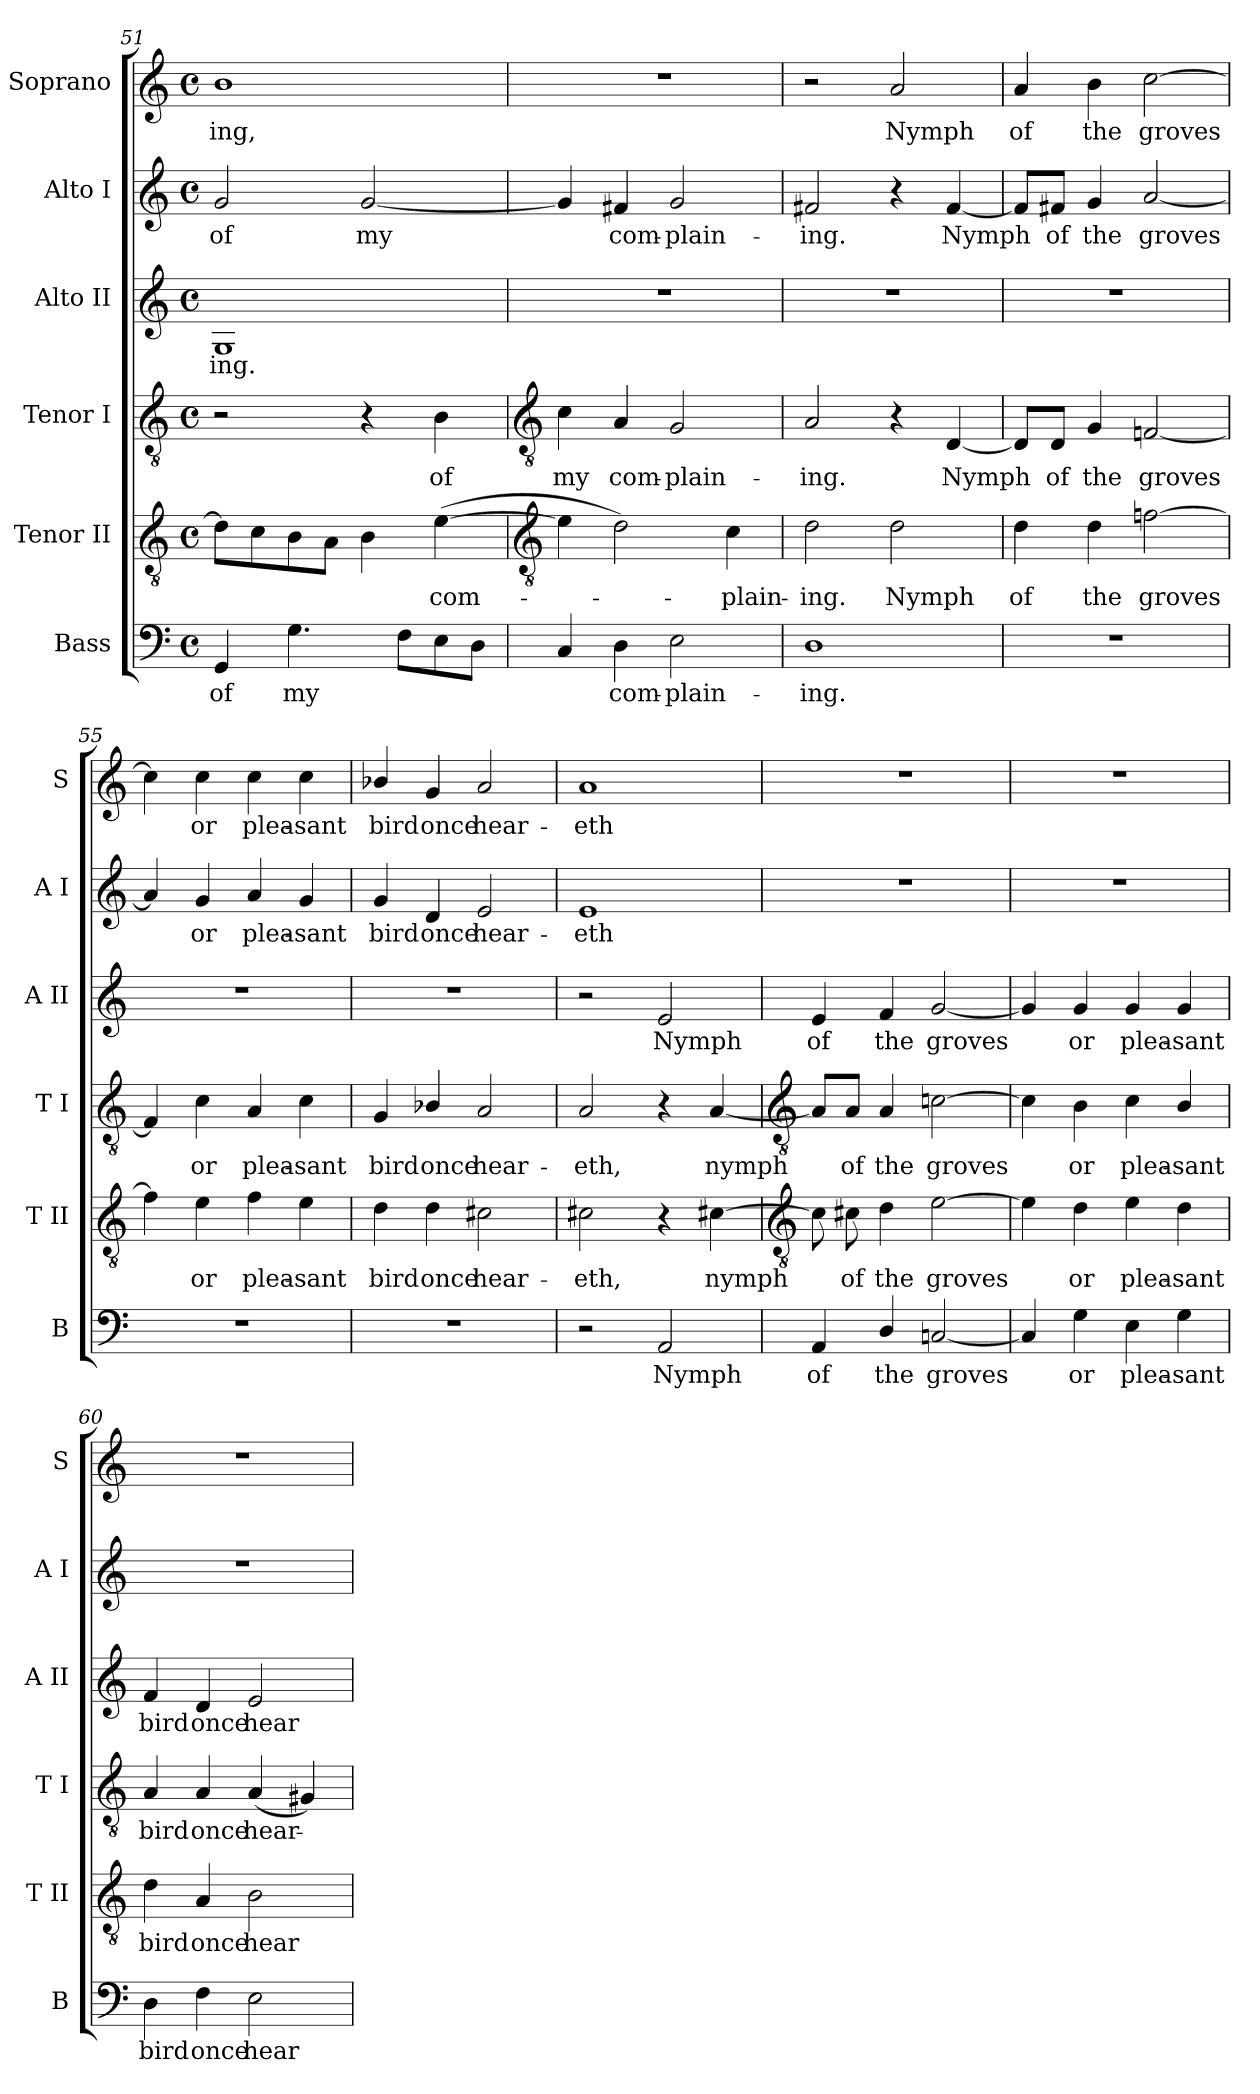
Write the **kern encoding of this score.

**kern	**text	**kern	**text	**kern	**text	**kern	**text	**kern	**text	**kern	**text
*part6	*part6	*part5	*part5	*part4	*part4	*part3	*part3	*part2	*part2	*part1	*part1
*staff6	*staff6	*staff5	*staff5	*staff4	*staff4	*staff3	*staff3	*staff2	*staff2	*staff1	*staff1
*I"Bass	*	*I"Tenor II	*	*I"Tenor I	*	*I"Alto II	*	*I"Alto I	*	*I"Soprano	*
*I'B	*	*I'T II	*	*I'T I	*	*I'A II	*	*I'A I	*	*I'S	*
*clefF4	*	*clefGv2	*	*clefGv2	*	*clefG2	*	*clefG2	*	*clefG2	*
*k[]	*	*k[]	*	*k[]	*	*k[]	*	*k[]	*	*k[]	*
*C:	*	*C:	*	*C:	*	*C:	*	*C:	*	*C:	*
*M4/4	*	*M4/4	*	*M4/4	*	*M4/4	*	*M4/4	*	*M4/4	*
*met(c)	*	*met(c)	*	*met(c)	*	*met(c)	*	*met(c)	*	*met(c)	*
=51	=51	=51	=51	=51	=51	=51	=51	=51	=51	=51	=51
!	!LO:LY:b	!	!	!	!	!	!LO:LY:b	!	!LO:LY:b	!	!LO:LY:b
4GG	of	8dL]	.	2r	.	1G	-ing.	2g	of	1b	ing,
.	.	8c	.	.	.	.	.	.	.	.	.
!	!LO:LY:b	!	!	!	!	!	!	!	!	!	!
4.G	my	8B	.	.	.	.	.	.	.	.	.
.	.	8AJ	.	.	.	.	.	.	.	.	.
!	!	!	!	!	!	!	!	!	!LO:LY:b	!	!
.	.	4B	.	4r	.	.	.	[2g	my	.	.
8FL	.	.	.	.	.	.	.	.	.	.	.
!	!	!	!LO:LY:b	!	!LO:LY:b	!	!	!	!	!	!
8E	.	(>[4e	com-	4B	of	.	.	.	.	.	.
8DJ	.	.	.	.	.	.	.	.	.	.	.
!!LO:LB:g=z
=52	=52	=52	=52	=52	=52	=52	=52	=52	=52	=52	=52
*	*	*clefGv2	*	*clefGv2	*	*	*	*	*	*	*
!	!	!	!	!	!LO:LY:b	!	!	!	!	!	!
4C	.	4e]	.	4c	my	1r	.	4g]	.	1r	.
!	!LO:LY:b	!	!	!	!LO:LY:b	!	!	!	!LO:LY:b	!	!
4D	com-	2d)	.	4A	com-	.	.	4f#X	com-	.	.
!	!LO:LY:b	!	!	!	!LO:LY:b	!	!	!	!LO:LY:b	!	!
2E	-plain-	.	.	2G	-plain-	.	.	2g	-plain-	.	.
!	!	!	!LO:LY:b	!	!	!	!	!	!	!	!
.	.	4c	plain-	.	.	.	.	.	.	.	.
=53	=53	=53	=53	=53	=53	=53	=53	=53	=53	=53	=53
!	!LO:LY:b	!	!LO:LY:b	!	!LO:LY:b	!	!	!	!LO:LY:b	!	!
1D	-ing.	2d	-ing.	2A	-ing.	1r	.	2f#X	-ing.	2r	.
!	!	!	!LO:LY:b	!	!	!	!	!	!	!	!LO:LY:b
.	.	2d	Nymph	4r	.	.	.	4r	.	2a	Nymph
!	!	!	!	!	!LO:LY:b	!	!	!	!LO:LY:b	!	!
.	.	.	.	[4D	Nymph	.	.	[4f#	Nymph	.	.
=54	=54	=54	=54	=54	=54	=54	=54	=54	=54	=54	=54
!	!	!	!LO:LY:b	!	!	!	!	!	!	!	!LO:LY:b
1r	.	4d	of	8D/L]	.	1r	.	8f#/L]	.	4a	of
!	!	!	!	!	!LO:LY:b	!	!	!	!LO:LY:b	!	!
.	.	.	.	8D/J	of	.	.	8f#/J	of	.	.
!	!	!	!LO:LY:b	!	!LO:LY:b	!	!	!	!LO:LY:b	!	!LO:LY:b
.	.	4d	the	4G	the	.	.	4g	the	4b	the
!	!	!	!LO:LY:b	!	!LO:LY:b	!	!	!	!LO:LY:b	!	!LO:LY:b
.	.	[2fn	groves	[2Fn	groves	.	.	[2a	groves	[2cc	groves
=55	=55	=55	=55	=55	=55	=55	=55	=55	=55	=55	=55
1r	.	4f]	.	4F]	.	1r	.	4a]	.	4cc]	.
!	!	!	!LO:LY:b	!	!LO:LY:b	!	!	!	!LO:LY:b	!	!LO:LY:b
.	.	4e	or	4c	or	.	.	4g	or	4cc	or
!	!	!	!LO:LY:b	!	!LO:LY:b	!	!	!	!LO:LY:b	!	!LO:LY:b
.	.	4f	plea-	4A	plea-	.	.	4a	plea-	4cc	plea-
!	!	!	!LO:LY:b	!	!LO:LY:b	!	!	!	!LO:LY:b	!	!LO:LY:b
.	.	4e	-sant	4c	-sant	.	.	4g	-sant	4cc	-sant
=56	=56	=56	=56	=56	=56	=56	=56	=56	=56	=56	=56
!	!	!	!LO:LY:b	!	!LO:LY:b	!	!	!	!LO:LY:b	!	!LO:LY:b
1r	.	4d	bird	4G	bird	1r	.	4g	bird	4b-X/	bird
!	!	!	!LO:LY:b	!	!LO:LY:b	!	!	!	!LO:LY:b	!	!LO:LY:b
.	.	4d	once	4B-X/	once	.	.	4d	once	4g	once
!	!	!	!LO:LY:b	!	!LO:LY:b	!	!	!	!LO:LY:b	!	!LO:LY:b
.	.	2c#X	hear-	2A	hear-	.	.	2e	hear-	2a	hear-
=57	=57	=57	=57	=57	=57	=57	=57	=57	=57	=57	=57
!	!	!	!LO:LY:b	!	!LO:LY:b	!	!	!	!LO:LY:b	!	!LO:LY:b
2r	.	2c#X	-eth,	2A	-eth,	2r	.	1e	-eth	1a	-eth
!	!LO:LY:b	!	!	!	!	!	!LO:LY:b	!	!	!	!
2AA	Nymph	4r	.	4r	.	2e	Nymph	.	.	.	.
!	!	!	!LO:LY:b	!	!LO:LY:b	!	!	!	!	!	!
.	.	[4c#X	nymph	[4A	nymph	.	.	.	.	.	.
!!LO:LB:g=z
=58	=58	=58	=58	=58	=58	=58	=58	=58	=58	=58	=58
*	*	*clefGv2	*	*clefGv2	*	*	*	*	*	*	*
!	!LO:LY:b	!	!	!	!	!	!LO:LY:b	!	!	!	!
4AA	of	8c#]	.	8A/L]	.	4e	of	1r	.	1r	.
!	!	!	!LO:LY:b	!	!LO:LY:b	!	!	!	!	!	!
.	.	8c#	of	8A/J	of	.	.	.	.	.	.
!	!LO:LY:b	!	!LO:LY:b	!	!LO:LY:b	!	!LO:LY:b	!	!	!	!
4D/	the	4d	the	4A	the	4f	the	.	.	.	.
!	!LO:LY:b	!	!LO:LY:b	!	!LO:LY:b	!	!LO:LY:b	!	!	!	!
[2Cn	groves	[2e	groves	[2cn	groves	[2g	groves	.	.	.	.
=59	=59	=59	=59	=59	=59	=59	=59	=59	=59	=59	=59
4C]	.	4e]	.	4c]	.	4g]	.	1r	.	1r	.
!	!LO:LY:b	!	!LO:LY:b	!	!LO:LY:b	!	!LO:LY:b	!	!	!	!
4G	or	4d	or	4B	or	4g	or	.	.	.	.
!	!LO:LY:b	!	!LO:LY:b	!	!LO:LY:b	!	!LO:LY:b	!	!	!	!
4E	plea-	4e	plea-	4c	plea-	4g	plea-	.	.	.	.
!	!LO:LY:b	!	!LO:LY:b	!	!LO:LY:b	!	!LO:LY:b	!	!	!	!
4G	-sant	4d	-sant	4B/	-sant	4g	-sant	.	.	.	.
=60	=60	=60	=60	=60	=60	=60	=60	=60	=60	=60	=60
!	!LO:LY:b	!	!LO:LY:b	!	!LO:LY:b	!	!LO:LY:b	!	!	!	!
4D	bird	4d	bird	4A	bird	4f	bird	1r	.	1r	.
!	!LO:LY:b	!	!LO:LY:b	!	!LO:LY:b	!	!LO:LY:b	!	!	!	!
4F	once	4A	once	4A	once	4d	once	.	.	.	.
!	!LO:LY:b	!	!LO:LY:b	!	!LO:LY:b	!	!LO:LY:b	!	!	!	!
2E	hear-	2B	hear-	(<4A	hear-	2e	hear-	.	.	.	.
.	.	.	.	4G#X)	.	.	.	.	.	.	.
=	=	=	=	=	=	=	=	=	=	=	=
*-	*-	*-	*-	*-	*-	*-	*-	*-	*-	*-	*-
